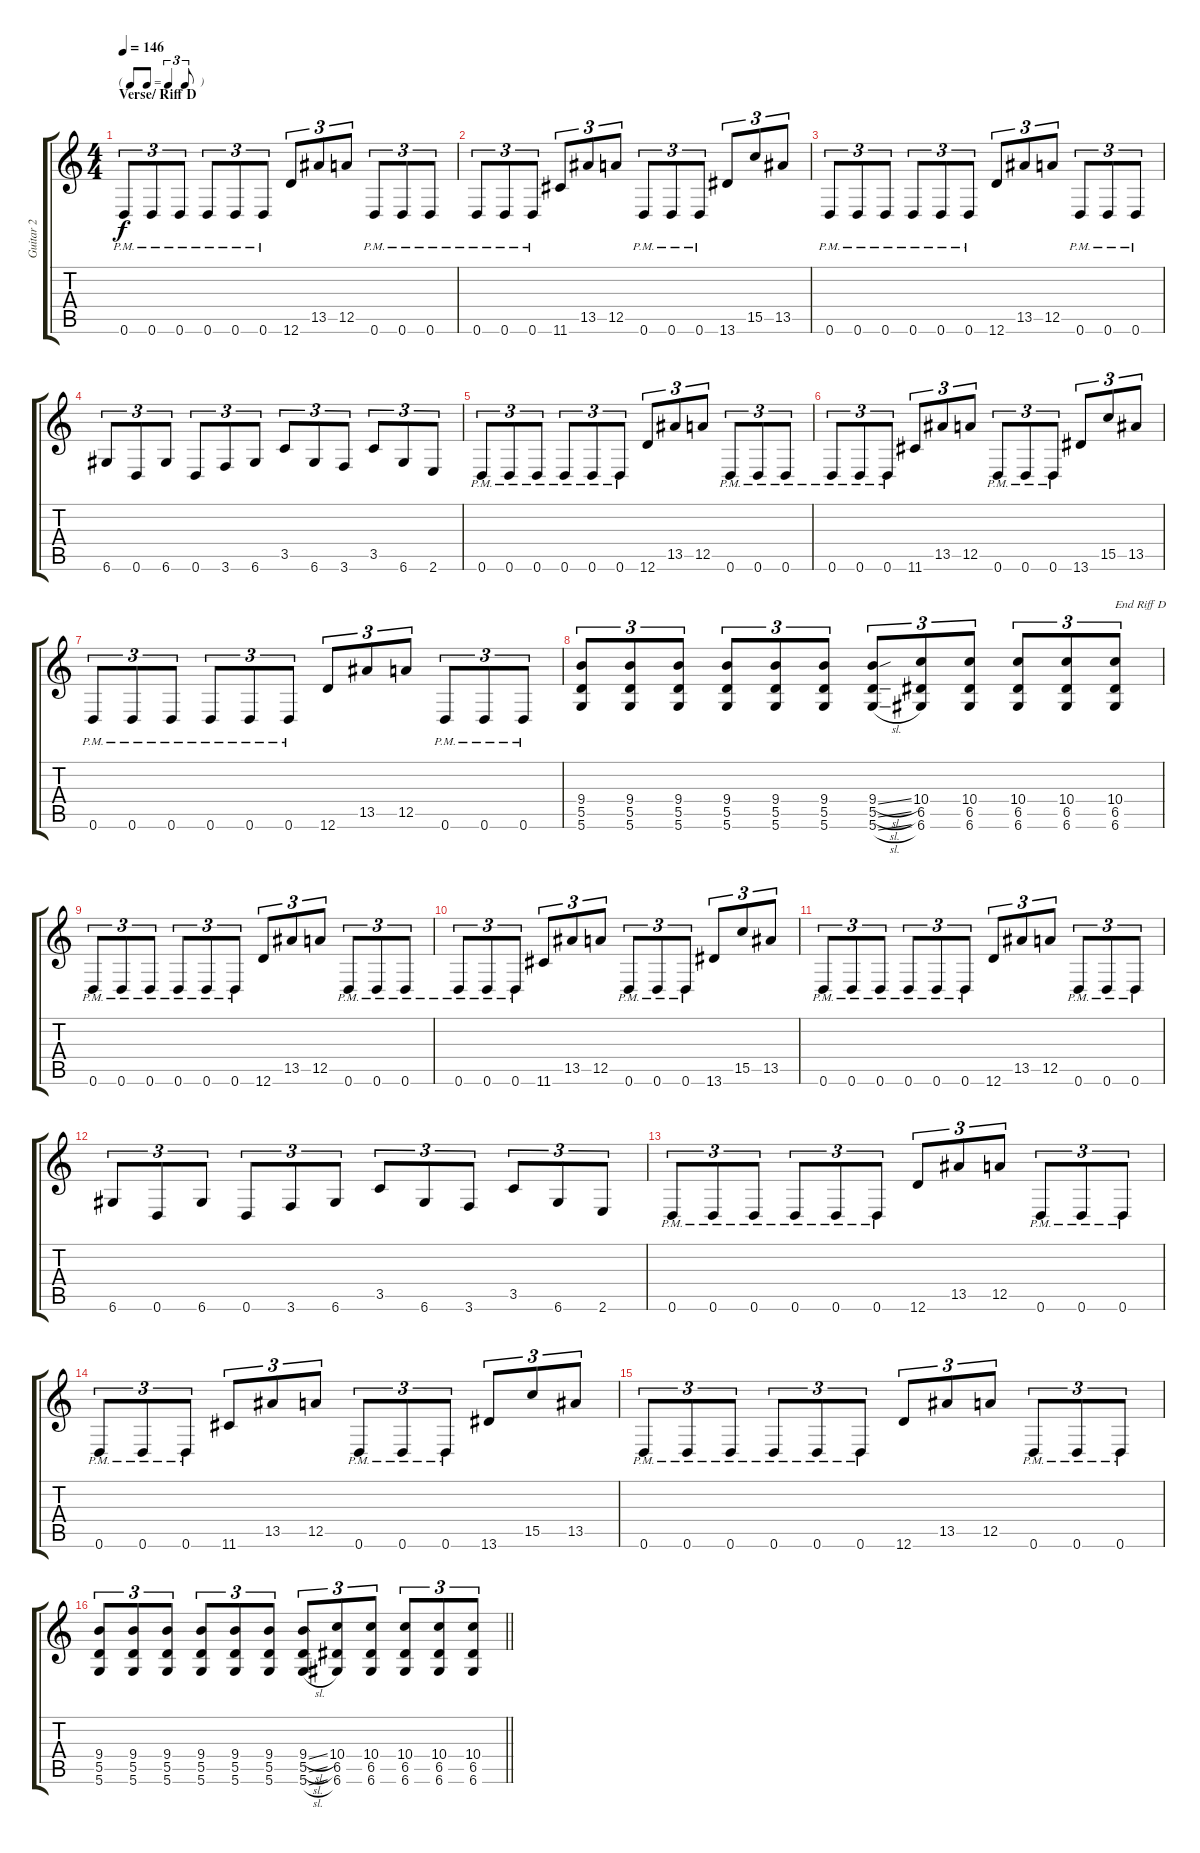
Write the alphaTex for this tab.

\track ("Guitar 2" "Guitar 2") {instrument distortionguitar}
\staff {score tabs}
\tuning (E4 B3 G3 D3 A2 D2) {hide}
\ts (4 4)
\tf triplet8th
\section ("" "Verse/ Riff D")
\tempo 146
\clef g2
\ks c
0.6{pm}.8{tu (3 2) dy f} 0.6{pm}.8{tu (3 2)} 0.6{pm}.8{tu (3 2)} 0.6{pm}.8{tu (3 2)} 0.6{pm}.8{tu (3 2)} 0.6{pm}.8{tu (3 2)} 12.6.8{tu (3 2)} 13.5.8{tu (3 2)} 12.5.8{tu (3 2)} 0.6{pm}.8{tu (3 2)} 0.6{pm}.8{tu (3 2)} 0.6{pm}.8{tu (3 2)} |
0.6{pm}.8{tu (3 2)} 0.6{pm}.8{tu (3 2)} 0.6{pm}.8{tu (3 2)} 11.6.8{tu (3 2)} 13.5.8{tu (3 2)} 12.5.8{tu (3 2)} 0.6{pm}.8{tu (3 2)} 0.6{pm}.8{tu (3 2)} 0.6{pm}.8{tu (3 2)} 13.6.8{tu (3 2)} 15.5.8{tu (3 2)} 13.5.8{tu (3 2)} |
0.6{pm}.8{tu (3 2)} 0.6{pm}.8{tu (3 2)} 0.6{pm}.8{tu (3 2)} 0.6{pm}.8{tu (3 2)} 0.6{pm}.8{tu (3 2)} 0.6{pm}.8{tu (3 2)} 12.6.8{tu (3 2)} 13.5.8{tu (3 2)} 12.5.8{tu (3 2)} 0.6{pm}.8{tu (3 2)} 0.6{pm}.8{tu (3 2)} 0.6{pm}.8{tu (3 2)} |
6.6.8{tu (3 2)} 0.6.8{tu (3 2)} 6.6.8{tu (3 2)} 0.6.8{tu (3 2)} 3.6.8{tu (3 2)} 6.6.8{tu (3 2)} 3.5.8{tu (3 2)} 6.6.8{tu (3 2)} 3.6.8{tu (3 2)} 3.5.8{tu (3 2)} 6.6.8{tu (3 2)} 2.6.8{tu (3 2)} |
0.6{pm}.8{tu (3 2)} 0.6{pm}.8{tu (3 2)} 0.6{pm}.8{tu (3 2)} 0.6{pm}.8{tu (3 2)} 0.6{pm}.8{tu (3 2)} 0.6{pm}.8{tu (3 2)} 12.6.8{tu (3 2)} 13.5.8{tu (3 2)} 12.5.8{tu (3 2)} 0.6{pm}.8{tu (3 2)} 0.6{pm}.8{tu (3 2)} 0.6{pm}.8{tu (3 2)} |
0.6{pm}.8{tu (3 2)} 0.6{pm}.8{tu (3 2)} 0.6{pm}.8{tu (3 2)} 11.6.8{tu (3 2)} 13.5.8{tu (3 2)} 12.5.8{tu (3 2)} 0.6{pm}.8{tu (3 2)} 0.6{pm}.8{tu (3 2)} 0.6{pm}.8{tu (3 2)} 13.6.8{tu (3 2)} 15.5.8{tu (3 2)} 13.5.8{tu (3 2)} |
0.6{pm}.8{tu (3 2)} 0.6{pm}.8{tu (3 2)} 0.6{pm}.8{tu (3 2)} 0.6{pm}.8{tu (3 2)} 0.6{pm}.8{tu (3 2)} 0.6{pm}.8{tu (3 2)} 12.6.8{tu (3 2)} 13.5.8{tu (3 2)} 12.5.8{tu (3 2)} 0.6{pm}.8{tu (3 2)} 0.6{pm}.8{tu (3 2)} 0.6{pm}.8{tu (3 2)} |
(9.4 5.5 5.6).8{tu (3 2)} (9.4 5.5 5.6).8{tu (3 2)} (9.4 5.5 5.6).8{tu (3 2)} (9.4 5.5 5.6).8{tu (3 2)} (9.4 5.5 5.6).8{tu (3 2)} (9.4 5.5 5.6).8{tu (3 2)} (9.4{sl} 5.5{sl} 5.6{sl}).8{tu (3 2)} (10.4 6.5 6.6).8{tu (3 2)} (10.4 6.5 6.6).8{tu (3 2)} (10.4 6.5 6.6).8{tu (3 2)} (10.4 6.5 6.6).8{tu (3 2)} (10.4 6.5 6.6).8{tu (3 2) txt "End Riff D"} |
0.6{pm}.8{tu (3 2)} 0.6{pm}.8{tu (3 2)} 0.6{pm}.8{tu (3 2)} 0.6{pm}.8{tu (3 2)} 0.6{pm}.8{tu (3 2)} 0.6{pm}.8{tu (3 2)} 12.6.8{tu (3 2)} 13.5.8{tu (3 2)} 12.5.8{tu (3 2)} 0.6{pm}.8{tu (3 2)} 0.6{pm}.8{tu (3 2)} 0.6{pm}.8{tu (3 2)} |
0.6{pm}.8{tu (3 2)} 0.6{pm}.8{tu (3 2)} 0.6{pm}.8{tu (3 2)} 11.6.8{tu (3 2)} 13.5.8{tu (3 2)} 12.5.8{tu (3 2)} 0.6{pm}.8{tu (3 2)} 0.6{pm}.8{tu (3 2)} 0.6{pm}.8{tu (3 2)} 13.6.8{tu (3 2)} 15.5.8{tu (3 2)} 13.5.8{tu (3 2)} |
0.6{pm}.8{tu (3 2)} 0.6{pm}.8{tu (3 2)} 0.6{pm}.8{tu (3 2)} 0.6{pm}.8{tu (3 2)} 0.6{pm}.8{tu (3 2)} 0.6{pm}.8{tu (3 2)} 12.6.8{tu (3 2)} 13.5.8{tu (3 2)} 12.5.8{tu (3 2)} 0.6{pm}.8{tu (3 2)} 0.6{pm}.8{tu (3 2)} 0.6{pm}.8{tu (3 2)} |
6.6.8{tu (3 2)} 0.6.8{tu (3 2)} 6.6.8{tu (3 2)} 0.6.8{tu (3 2)} 3.6.8{tu (3 2)} 6.6.8{tu (3 2)} 3.5.8{tu (3 2)} 6.6.8{tu (3 2)} 3.6.8{tu (3 2)} 3.5.8{tu (3 2)} 6.6.8{tu (3 2)} 2.6.8{tu (3 2)} |
0.6{pm}.8{tu (3 2)} 0.6{pm}.8{tu (3 2)} 0.6{pm}.8{tu (3 2)} 0.6{pm}.8{tu (3 2)} 0.6{pm}.8{tu (3 2)} 0.6{pm}.8{tu (3 2)} 12.6.8{tu (3 2)} 13.5.8{tu (3 2)} 12.5.8{tu (3 2)} 0.6{pm}.8{tu (3 2)} 0.6{pm}.8{tu (3 2)} 0.6{pm}.8{tu (3 2)} |
0.6{pm}.8{tu (3 2)} 0.6{pm}.8{tu (3 2)} 0.6{pm}.8{tu (3 2)} 11.6.8{tu (3 2)} 13.5.8{tu (3 2)} 12.5.8{tu (3 2)} 0.6{pm}.8{tu (3 2)} 0.6{pm}.8{tu (3 2)} 0.6{pm}.8{tu (3 2)} 13.6.8{tu (3 2)} 15.5.8{tu (3 2)} 13.5.8{tu (3 2)} |
0.6{pm}.8{tu (3 2)} 0.6{pm}.8{tu (3 2)} 0.6{pm}.8{tu (3 2)} 0.6{pm}.8{tu (3 2)} 0.6{pm}.8{tu (3 2)} 0.6{pm}.8{tu (3 2)} 12.6.8{tu (3 2)} 13.5.8{tu (3 2)} 12.5.8{tu (3 2)} 0.6{pm}.8{tu (3 2)} 0.6{pm}.8{tu (3 2)} 0.6{pm}.8{tu (3 2)} |
\barLineRight lightlight
(9.4 5.5 5.6).8{tu (3 2)} (9.4 5.5 5.6).8{tu (3 2)} (9.4 5.5 5.6).8{tu (3 2)} (9.4 5.5 5.6).8{tu (3 2)} (9.4 5.5 5.6).8{tu (3 2)} (9.4 5.5 5.6).8{tu (3 2)} (9.4{sl} 5.5{sl} 5.6{sl}).8{tu (3 2)} (10.4 6.5 6.6).8{tu (3 2)} (10.4 6.5 6.6).8{tu (3 2)} (10.4 6.5 6.6).8{tu (3 2)} (10.4 6.5 6.6).8{tu (3 2)} (10.4 6.5 6.6).8{tu (3 2)}
